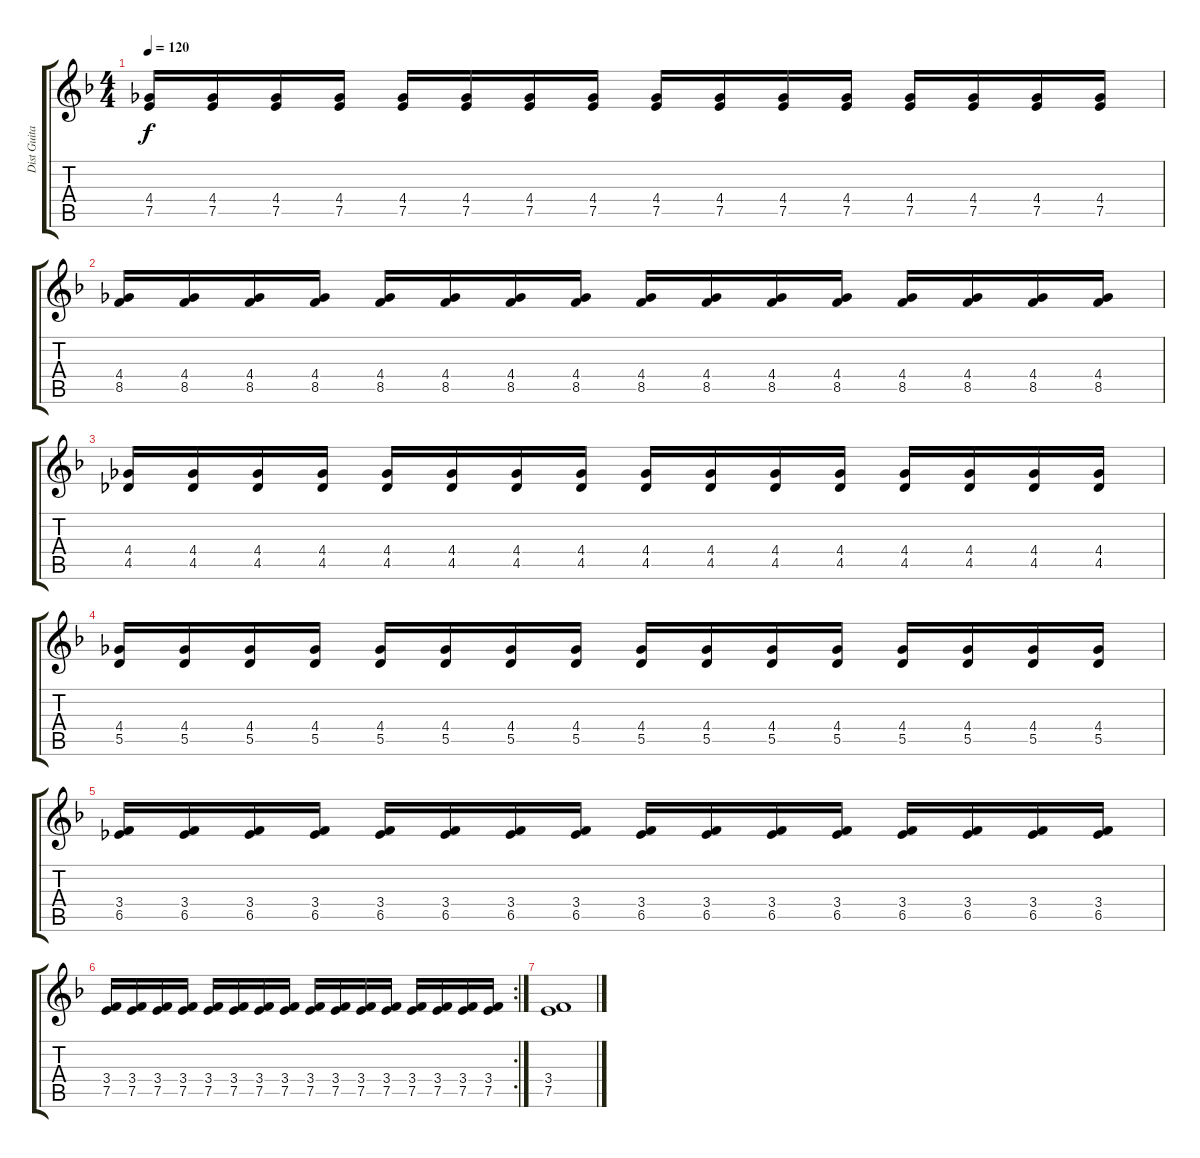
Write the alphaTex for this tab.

\track ("Dist Guitar" "Dist Guita") {instrument distortionguitar}
\staff {score tabs}
\tuning (E4 B3 G3 D3 A2 E2) {hide}
\ts (4 4)
\tempo 120
\clef g2
\ks dminor
(4.4 7.5).16{dy f} (4.4 7.5).16 (4.4 7.5).16 (4.4 7.5).16 (4.4 7.5).16 (4.4 7.5).16 (4.4 7.5).16 (4.4 7.5).16 (4.4 7.5).16 (4.4 7.5).16 (4.4 7.5).16 (4.4 7.5).16 (4.4 7.5).16 (4.4 7.5).16 (4.4 7.5).16 (4.4 7.5).16 |
(4.4 8.5).16 (4.4 8.5).16 (4.4 8.5).16 (4.4 8.5).16 (4.4 8.5).16 (4.4 8.5).16 (4.4 8.5).16 (4.4 8.5).16 (4.4 8.5).16 (4.4 8.5).16 (4.4 8.5).16 (4.4 8.5).16 (4.4 8.5).16 (4.4 8.5).16 (4.4 8.5).16 (4.4 8.5).16 |
(4.4 4.5).16 (4.4 4.5).16 (4.4 4.5).16 (4.4 4.5).16 (4.4 4.5).16 (4.4 4.5).16 (4.4 4.5).16 (4.4 4.5).16 (4.4 4.5).16 (4.4 4.5).16 (4.4 4.5).16 (4.4 4.5).16 (4.4 4.5).16 (4.4 4.5).16 (4.4 4.5).16 (4.4 4.5).16 |
(4.4 5.5).16 (4.4 5.5).16 (4.4 5.5).16 (4.4 5.5).16 (4.4 5.5).16 (4.4 5.5).16 (4.4 5.5).16 (4.4 5.5).16 (4.4 5.5).16 (4.4 5.5).16 (4.4 5.5).16 (4.4 5.5).16 (4.4 5.5).16 (4.4 5.5).16 (4.4 5.5).16 (4.4 5.5).16 |
(3.4 6.5).16 (3.4 6.5).16 (3.4 6.5).16 (3.4 6.5).16 (3.4 6.5).16 (3.4 6.5).16 (3.4 6.5).16 (3.4 6.5).16 (3.4 6.5).16 (3.4 6.5).16 (3.4 6.5).16 (3.4 6.5).16 (3.4 6.5).16 (3.4 6.5).16 (3.4 6.5).16 (3.4 6.5).16 |
\rc 2
(3.4 7.5).16 (3.4 7.5).16 (3.4 7.5).16 (3.4 7.5).16 (3.4 7.5).16 (3.4 7.5).16 (3.4 7.5).16 (3.4 7.5).16 (3.4 7.5).16 (3.4 7.5).16 (3.4 7.5).16 (3.4 7.5).16 (3.4 7.5).16 (3.4 7.5).16 (3.4 7.5).16 (3.4 7.5).16 |
(3.4 7.5).1{volume 0}
